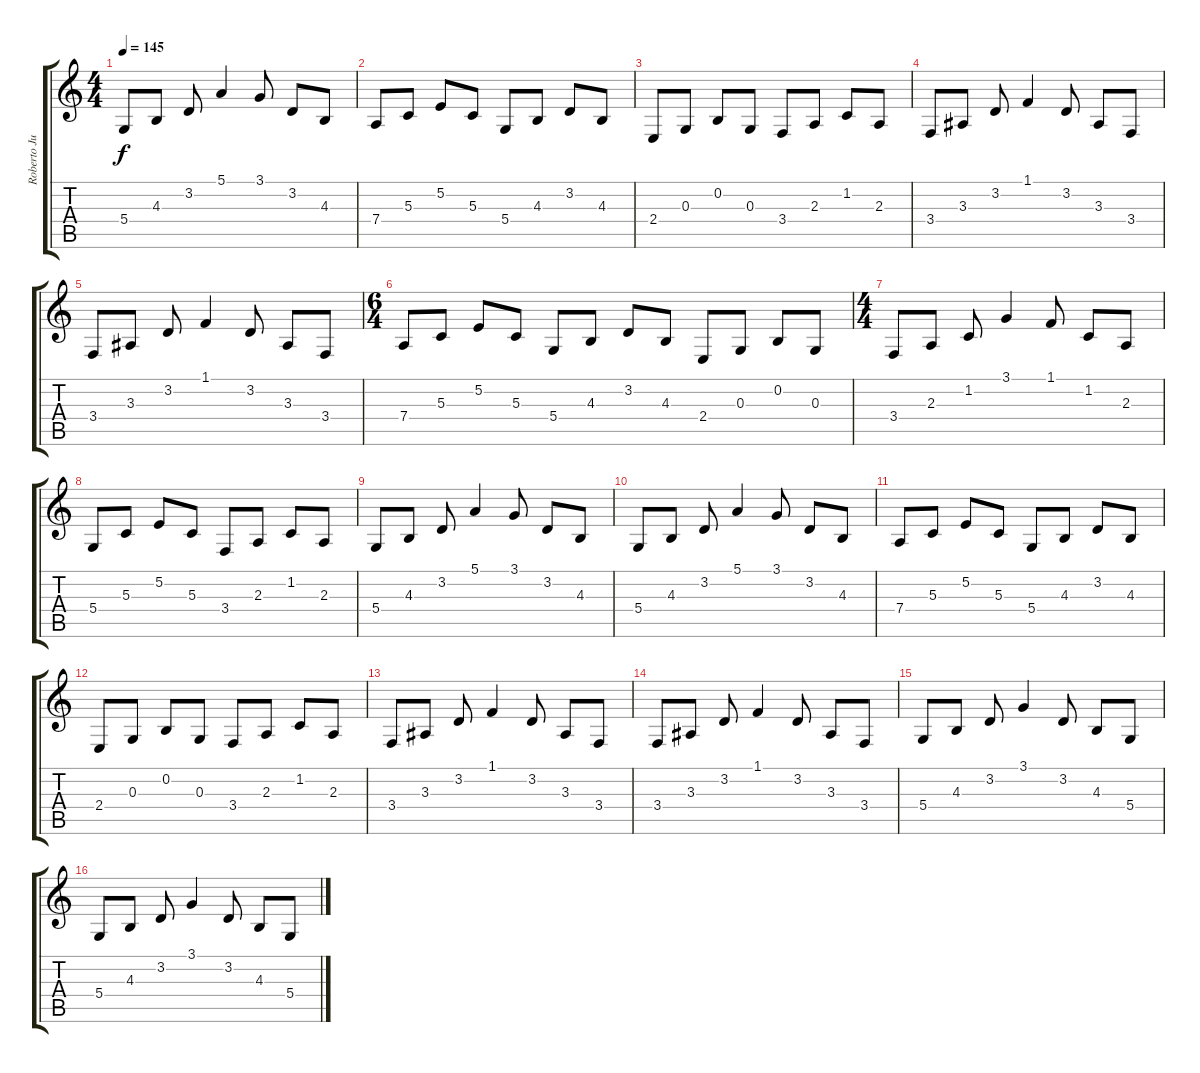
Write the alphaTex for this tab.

\track ("Roberto Junquera" "Roberto Ju") {instrument acousticgrandpiano}
\staff {score tabs}
\tuning (E4 B3 G3 D3 A2 E2) {hide}
\ts (4 4)
\tempo 145
\clef g2
\ks c
5.4.8{dy f volume 13} 4.3.8 3.2.8 5.1.4{volume 16} 3.1.8 3.2.8 4.3.8 |
7.4.8{volume 13} 5.3.8 5.2.8 5.3.8 5.4.8 4.3.8 3.2.8 4.3.8 |
2.4.8 0.3.8 0.2.8 0.3.8 3.4.8 2.3.8 1.2.8 2.3.8 |
3.4.8 3.3.8 3.2.8 1.1.4{volume 16} 3.2.8 3.3.8 3.4.8 |
3.4.8{volume 13} 3.3.8 3.2.8 1.1.4{volume 16} 3.2.8 3.3.8 3.4.8 |
\ts (6 4)
7.4.8{volume 13 instrument harpsichord} 5.3.8 5.2.8 5.3.8 5.4.8 4.3.8 3.2.8 4.3.8 2.4.8 0.3.8 0.2.8 0.3.8 |
\ts (4 4)
3.4.8 2.3.8 1.2.8 3.1.4{volume 16} 1.1.8 1.2.8 2.3.8 |
5.4.8{volume 13} 5.3.8 5.2.8 5.3.8 3.4.8 2.3.8 1.2.8 2.3.8 |
5.4.8 4.3.8 3.2.8 5.1.4{volume 16} 3.1.8 3.2.8 4.3.8 |
5.4.8{volume 13} 4.3.8 3.2.8 5.1.4{volume 16} 3.1.8 3.2.8 4.3.8 |
7.4.8{volume 13} 5.3.8 5.2.8 5.3.8 5.4.8 4.3.8 3.2.8 4.3.8 |
2.4.8 0.3.8 0.2.8 0.3.8 3.4.8 2.3.8 1.2.8 2.3.8 |
3.4.8 3.3.8 3.2.8 1.1.4{volume 16} 3.2.8 3.3.8 3.4.8 |
3.4.8{volume 13} 3.3.8 3.2.8 1.1.4{volume 16} 3.2.8 3.3.8 3.4.8 |
5.4.8{volume 13} 4.3.8 3.2.8 3.1.4{volume 16} 3.2.8 4.3.8 5.4.8 |
5.4.8{volume 13} 4.3.8 3.2.8 3.1.4{volume 16} 3.2.8 4.3.8 5.4.8
